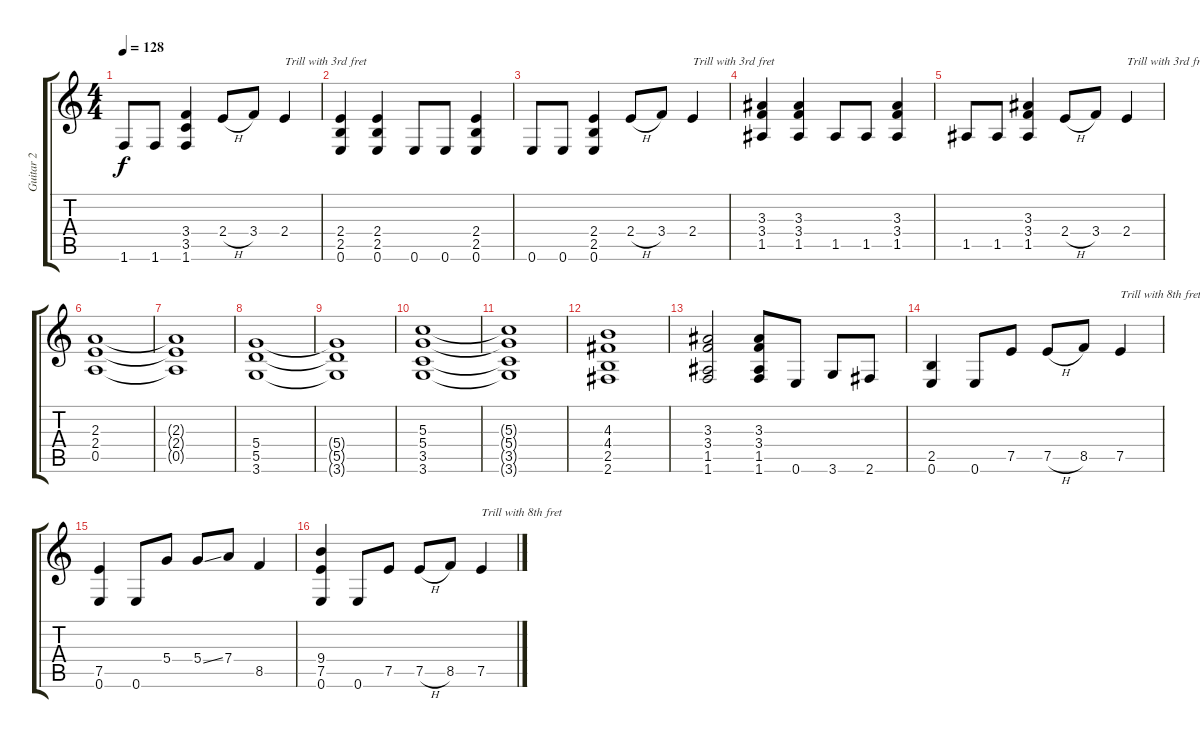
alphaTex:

\track ("Guitar 2" "Guitar 2") {instrument distortionguitar}
\staff {score tabs}
\tuning (E4 B3 G3 D3 A2 E2) {hide}
\ts (4 4)
\tempo 128
\clef g2
\ks c
1.6.8{dy f} 1.6.8 (3.4 3.5 1.6).4 2.4{h}.8 3.4.8 2.4.4{txt "Trill with 3rd fret"} |
(2.4 2.5 0.6).4 (2.4 2.5 0.6).4 0.6.8 0.6.8 (2.4 2.5 0.6).4 |
0.6.8 0.6.8 (2.4 2.5 0.6).4 2.4{h}.8 3.4.8 2.4.4{txt "Trill with 3rd fret"} |
(3.3 3.4 1.5).4 (3.3 3.4 1.5).4 1.5.8 1.5.8 (3.3 3.4 1.5).4 |
1.5.8 1.5.8 (3.3 3.4 1.5).4 2.4{h}.8 3.4.8 2.4.4{txt "Trill with 3rd fret"} |
(2.3 2.4 0.5).1 |
(2.3{t} 2.4{t} 0.5{t}).1 |
(5.4 5.5 3.6).1 |
(5.4{t} 5.5{t} 3.6{t}).1 |
(5.3 5.4 3.5 3.6).1 |
(5.3{t} 5.4{t} 3.5{t} 3.6{t}).1 |
(4.3 4.4 2.5 2.6).1 |
(3.3 3.4 1.5 1.6).2 (3.3 3.4 1.5 1.6).8 0.6.8 3.6.8 2.6.8 |
(2.5 0.6).4 0.6.8 7.5.8 7.5{h}.8 8.5.8 7.5.4{txt "Trill with 8th fret"} |
(7.5 0.6).4 0.6.8 5.4.8 5.4{ss}.8 7.4.8 8.5.4 |
(9.4 7.5 0.6).4 0.6.8 7.5.8 7.5{h}.8 8.5.8 7.5.4{txt "Trill with 8th fret"}
